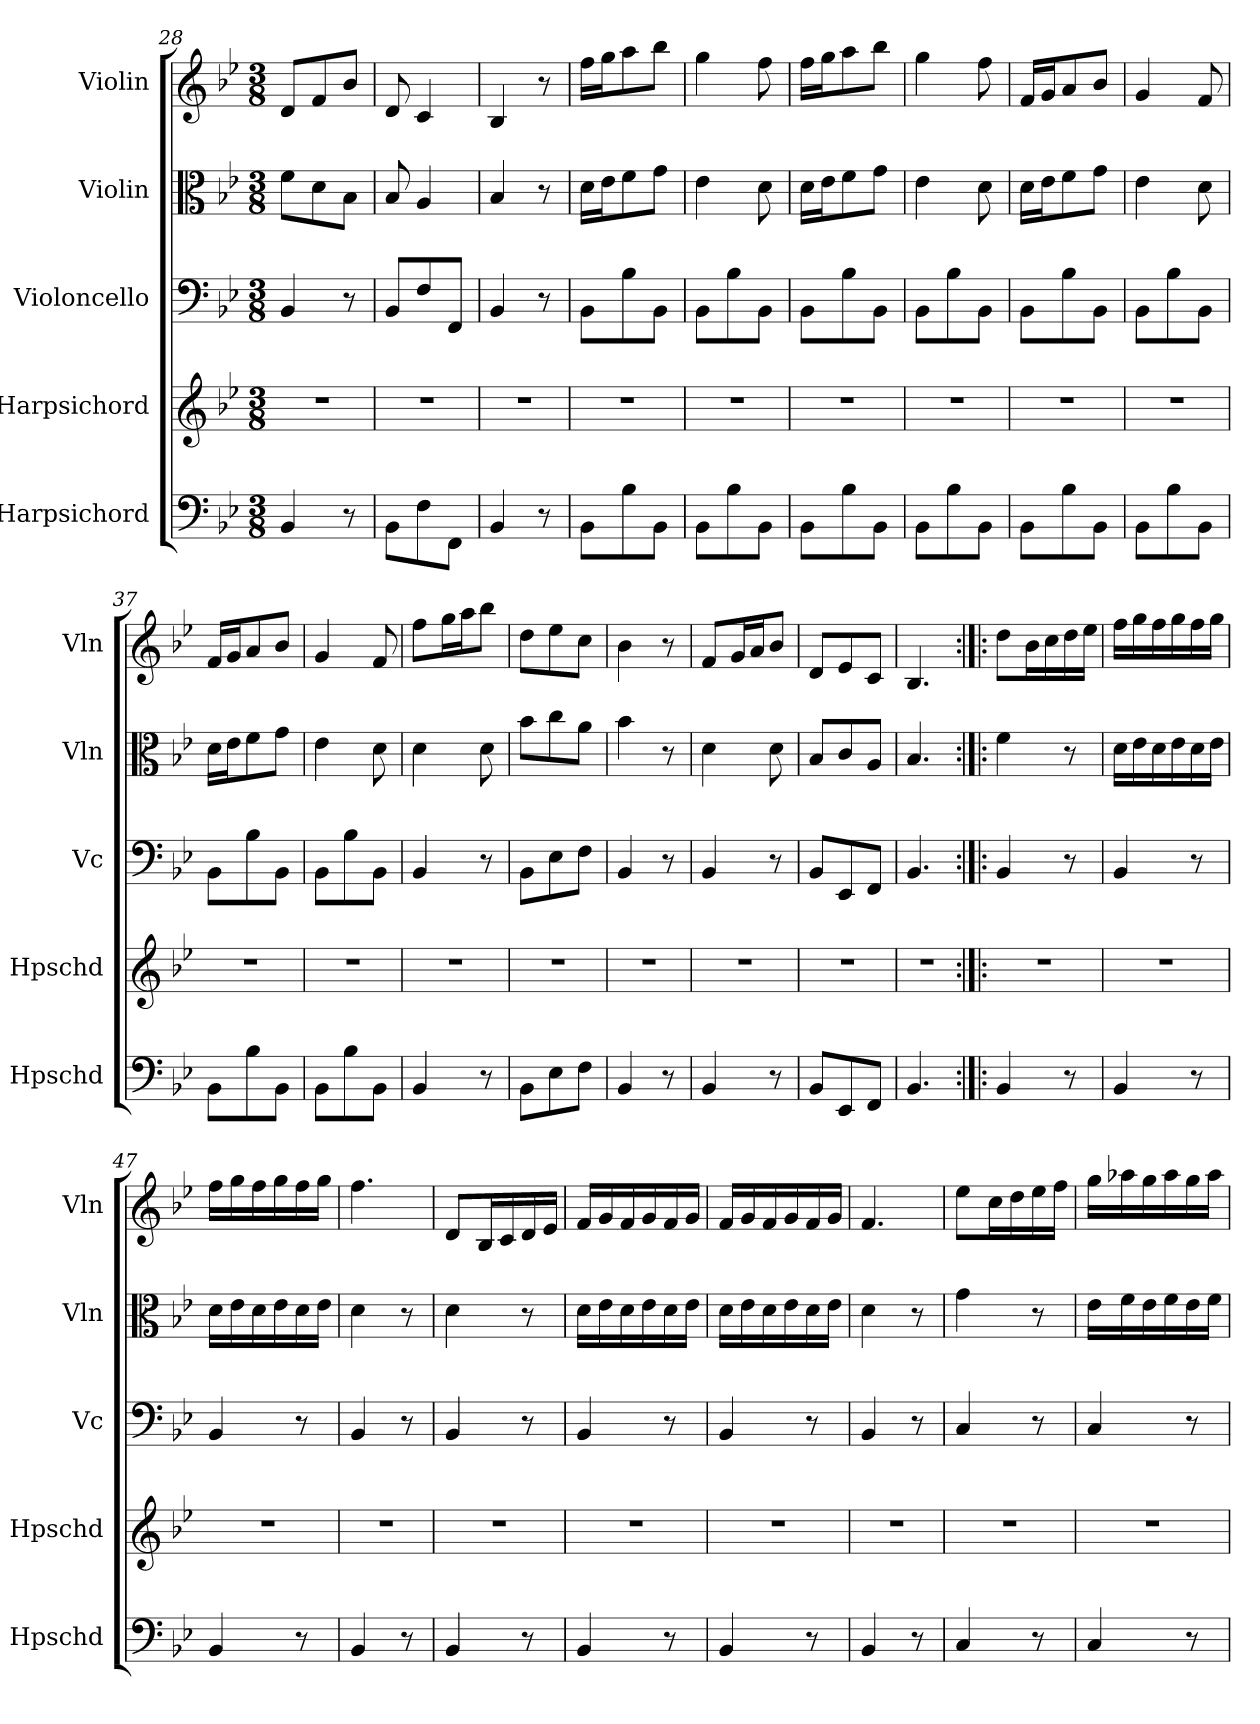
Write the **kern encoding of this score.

**kern	**kern	**kern	**kern	**kern
*part5	*part4	*part3	*part2	*part1
*staff5	*staff4	*staff3	*staff2	*staff1
*I"Harpsichord	*I"Harpsichord	*I"Violoncello	*I"Violin	*I"Violin
*I'Hpschd	*I'Hpschd	*I'Vc	*I'Vln	*I'Vln
*clefF4	*clefG2	*clefF4	*clefC3	*clefG2
*k[b-e-]	*k[b-e-]	*k[b-e-]	*k[b-e-]	*k[b-e-]
*M3/8	*M3/8	*M3/8	*M3/8	*M3/8
=28	=28	=28	=28	=28
4BB-/	4.r	4BB-/	8f\L	8d/L
.	.	.	8d\	8f/
8r	.	8r	8B-\J	8b-/J
=29	=29	=29	=29	=29
8BB-\L	4.r	8BB-/L	8B-/	8d/
8F\	.	8F/	4A/	4c/
8FF\J	.	8FF/J	.	.
=30	=30	=30	=30	=30
4BB-/	4.r	4BB-/	4B-/	4B-/
8r	.	8r	8r	8r
=31	=31	=31	=31	=31
8BB-\L	4.r	8BB-\L	16d\LL	16ff\LL
.	.	.	16e-\J	16gg\J
8B-\	.	8B-\	8f\	8aa\
8BB-\J	.	8BB-\J	8g\J	8bb-\J
=32	=32	=32	=32	=32
8BB-\L	4.r	8BB-\L	4e-\	4gg\
8B-\	.	8B-\	.	.
8BB-\J	.	8BB-\J	8d\	8ff\
=33	=33	=33	=33	=33
8BB-\L	4.r	8BB-\L	16d\LL	16ff\LL
.	.	.	16e-\J	16gg\J
8B-\	.	8B-\	8f\	8aa\
8BB-\J	.	8BB-\J	8g\J	8bb-\J
=34	=34	=34	=34	=34
8BB-\L	4.r	8BB-\L	4e-\	4gg\
8B-\	.	8B-\	.	.
8BB-\J	.	8BB-\J	8d\	8ff\
=35	=35	=35	=35	=35
8BB-\L	4.r	8BB-\L	16d\LL	16f/LL
.	.	.	16e-\J	16g/J
8B-\	.	8B-\	8f\	8a/
8BB-\J	.	8BB-\J	8g\J	8b-/J
=36	=36	=36	=36	=36
8BB-\L	4.r	8BB-\L	4e-\	4g/
8B-\	.	8B-\	.	.
8BB-\J	.	8BB-\J	8d\	8f/
=37	=37	=37	=37	=37
8BB-\L	4.r	8BB-\L	16d\LL	16f/LL
.	.	.	16e-\J	16g/J
8B-\	.	8B-\	8f\	8a/
8BB-\J	.	8BB-\J	8g\J	8b-/J
=38	=38	=38	=38	=38
8BB-\L	4.r	8BB-\L	4e-\	4g/
8B-\	.	8B-\	.	.
8BB-\J	.	8BB-\J	8d\	8f/
=39	=39	=39	=39	=39
4BB-/	4.r	4BB-/	4d\	8ff\L
.	.	.	.	16gg\L
.	.	.	.	16aa\J
8r	.	8r	8d\	8bb-\J
=40	=40	=40	=40	=40
8BB-\L	4.r	8BB-\L	8b-\L	8dd\L
8E-\	.	8E-\	8cc\	8ee-\
8F\J	.	8F\J	8a\J	8cc\J
=41	=41	=41	=41	=41
4BB-/	4.r	4BB-/	4b-\	4b-\
8r	.	8r	8r	8r
=42	=42	=42	=42	=42
4BB-/	4.r	4BB-/	4d\	8f/L
.	.	.	.	16g/L
.	.	.	.	16a/J
8r	.	8r	8d\	8b-/J
=43	=43	=43	=43	=43
8BB-/L	4.r	8BB-/L	8B-/L	8d/L
8EE-/	.	8EE-/	8c/	8e-/
8FF/J	.	8FF/J	8A/J	8c/J
=44	=44	=44	=44	=44
4.BB-/	4.r	4.BB-/	4.B-/	4.B-/
=45:|!|:	=45:|!|:	=45:|!|:	=45:|!|:	=45:|!|:
4BB-/	4.r	4BB-/	4f\	8dd\L
.	.	.	.	16b-\L
.	.	.	.	16cc\
8r	.	8r	8r	16dd\
.	.	.	.	16ee-\JJ
=46	=46	=46	=46	=46
4BB-/	4.r	4BB-/	16d\LL	16ff\LL
.	.	.	16e-\	16gg\
.	.	.	16d\	16ff\
.	.	.	16e-\	16gg\
8r	.	8r	16d\	16ff\
.	.	.	16e-\JJ	16gg\JJ
=47	=47	=47	=47	=47
4BB-/	4.r	4BB-/	16d\LL	16ff\LL
.	.	.	16e-\	16gg\
.	.	.	16d\	16ff\
.	.	.	16e-\	16gg\
8r	.	8r	16d\	16ff\
.	.	.	16e-\JJ	16gg\JJ
=48	=48	=48	=48	=48
4BB-/	4.r	4BB-/	4d\	4.ff\
8r	.	8r	8r	.
=49	=49	=49	=49	=49
4BB-/	4.r	4BB-/	4d\	8d/L
.	.	.	.	16B-/L
.	.	.	.	16c/
8r	.	8r	8r	16d/
.	.	.	.	16e-/JJ
=50	=50	=50	=50	=50
4BB-/	4.r	4BB-/	16d\LL	16f/LL
.	.	.	16e-\	16g/
.	.	.	16d\	16f/
.	.	.	16e-\	16g/
8r	.	8r	16d\	16f/
.	.	.	16e-\JJ	16g/JJ
=51	=51	=51	=51	=51
4BB-/	4.r	4BB-/	16d\LL	16f/LL
.	.	.	16e-\	16g/
.	.	.	16d\	16f/
.	.	.	16e-\	16g/
8r	.	8r	16d\	16f/
.	.	.	16e-\JJ	16g/JJ
=52	=52	=52	=52	=52
4BB-/	4.r	4BB-/	4d\	4.f/
8r	.	8r	8r	.
=53	=53	=53	=53	=53
4C/	4.r	4C/	4g\	8ee-\L
.	.	.	.	16cc\L
.	.	.	.	16dd\
8r	.	8r	8r	16ee-\
.	.	.	.	16ff\JJ
=54	=54	=54	=54	=54
4C/	4.r	4C/	16e-\LL	16gg\LL
.	.	.	16f\	16aa-X\
.	.	.	16e-\	16gg\
.	.	.	16f\	16aa-\
8r	.	8r	16e-\	16gg\
.	.	.	16f\JJ	16aa-\JJ
=	=	=	=	=
*-	*-	*-	*-	*-
